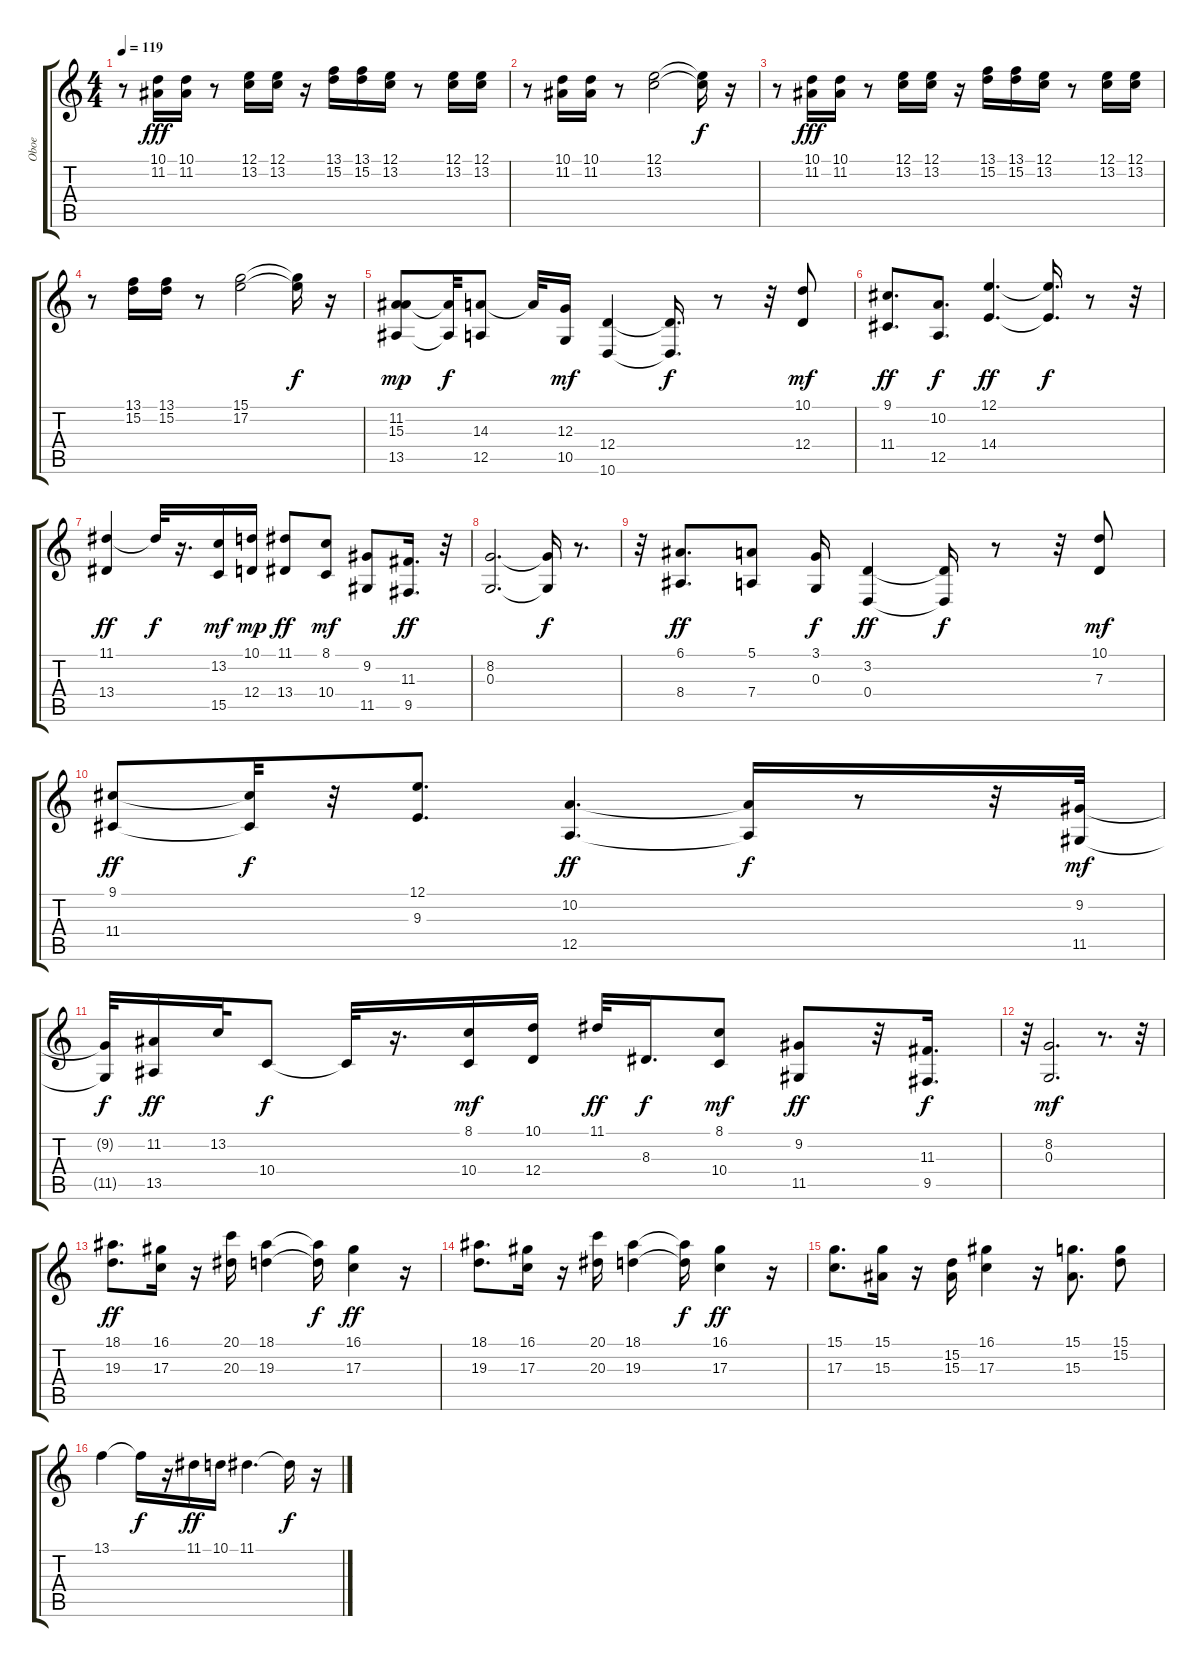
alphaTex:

\track ("Oboe                            " "Oboe      ") {instrument trombone}
\staff {score tabs}
\tuning (E4 B3 G3 D3 A2 E2) {hide}
\ts (4 4)
\tempo 119
\clef g2
\ks c
r.8{dy fff} (10.1 11.2).16 (10.1 11.2).16 r.8 (12.1 13.2).16 (12.1 13.2).16 r.16 (13.1 15.2).16 (13.1 15.2).16 (12.1 13.2).16 r.8 (12.1 13.2).16 (12.1 13.2).16 |
r.8 (10.1 11.2).16 (10.1 11.2).16 r.8 (12.1 13.2).2 (12.1{t} 13.2{t}).16{dy f} r.16 |
r.8 (10.1 11.2).16{dy fff} (10.1 11.2).16 r.8 (12.1 13.2).16 (12.1 13.2).16 r.16 (13.1 15.2).16 (13.1 15.2).16 (12.1 13.2).16 r.8 (12.1 13.2).16 (12.1 13.2).16 |
r.8 (13.1 15.2).16 (13.1 15.2).16 r.8 (15.1 17.2).2 (15.1{t} 17.2{t}).16{dy f} r.16 |
(11.2 15.3 13.5).8{dy mp} (15.3{t} 13.5{t}).32{dy f} (14.3 12.5).8 14.3{t}.32 (12.3 10.5).16{dy mf} (12.4 10.6).4 (12.4{t} 10.6{t}).16{d dy f} r.8 r.32 (10.1 12.4).8{dy mf} |
(9.1 11.4).8{d dy ff} (10.2 12.5).8{d dy f} (12.1 14.4).4{d dy ff} (12.1{t} 14.4{t}).16{d dy f} r.8 r.32 |
(11.1 13.4).4{dy ff} 11.1{t}.32{dy f} r.16{d} (13.2 15.5).16{dy mf} (10.1 12.4).16{dy mp} (11.1 13.4).8{dy ff} (8.1 10.4).8{dy mf} (9.2 11.5).8 (11.3 9.5).16{d dy ff} r.32 |
(8.2 0.3).2{d} (8.2{t} 0.3{t}).16{dy f} r.8{d} |
r.32 (6.1 8.4).8{d dy ff} (5.1 7.4).8 (3.1 0.3).16{dy f} (3.2 0.4).4{dy ff} (3.2{t} 0.4{t}).16{dy f} r.8 r.32 (10.1 7.3).8{dy mf} |
(9.1 11.4).8{dy ff} (9.1{t} 11.4{t}).32{dy f} r.32 (12.1 9.3).8{d} (10.2 12.5).4{d dy ff} (10.2{t} 12.5{t}).16{dy f} r.8 r.32 (9.2 11.5).32{dy mf} |
(9.2{t} 11.5{t}).32{dy f} (11.2 13.5).16{dy ff} 13.2.32 10.4.8{dy f} 10.4{t}.32 r.16{d} (8.1 10.4).16{dy mf} (10.1 12.4).16 11.1.32{dy ff} 8.3.16{d dy f} (8.1 10.4).8{dy mf} (9.2 11.5).8{dy ff} r.32 (11.3 9.5).16{d dy f} |
r.32 (8.2 0.3).2{d dy mf} r.8{d} r.32 |
(18.1 19.3).8{d dy ff} (16.1 17.3).16 r.16 (20.1 20.3).16 (18.1 19.3).4 (18.1{t} 19.3{t}).16{dy f} (16.1 17.3).4{dy ff} r.16 |
(18.1 19.3).8{d} (16.1 17.3).16 r.16 (20.1 20.3).16 (18.1 19.3).4 (18.1{t} 19.3{t}).16{dy f} (16.1 17.3).4{dy ff} r.16 |
(15.1 17.3).8{d} (15.1 15.3).16 r.16 (15.2 15.3).16 (16.1 17.3).4 r.16 (15.1 15.3).8{d} (15.1 15.2).8 |
13.1.4 13.1{t}.16{dy f} r.16 11.1.16{dy ff} 10.1.16 11.1.4{d} 11.1{t}.16{dy f} r.16
